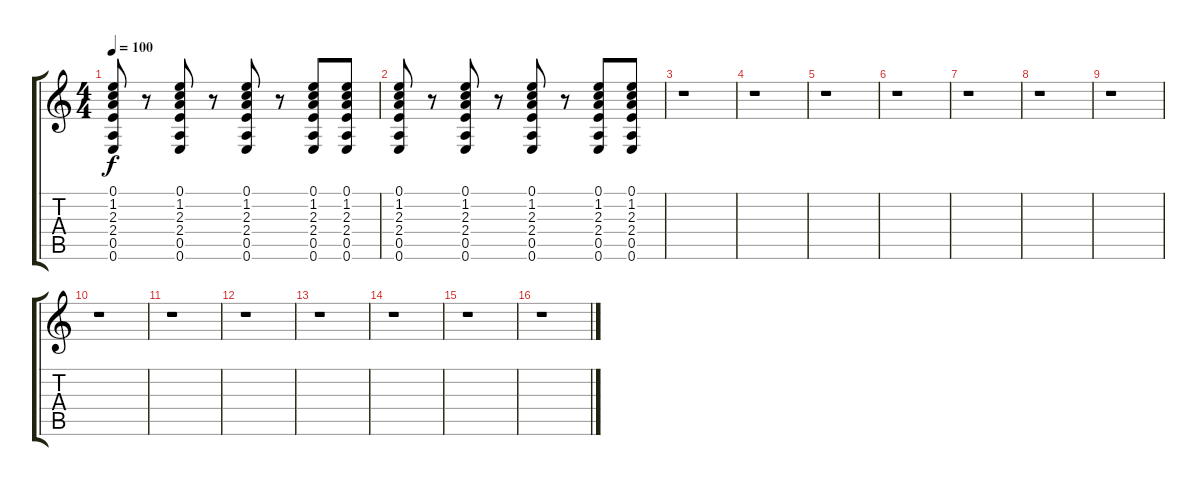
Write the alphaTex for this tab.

\track "" {instrument acousticguitarsteel}
\staff {score tabs}
\tuning (E4 B3 G3 D3 A2 E2) {hide}
\ts (4 4)
\tempo 100
\clef g2
\ks c
(0.1 1.2 2.3 2.4 0.5 0.6).8{dy f} r.8 (0.1 1.2 2.3 2.4 0.5 0.6).8 r.8 (0.1 1.2 2.3 2.4 0.5 0.6).8 r.8 (0.1 1.2 2.3 2.4 0.5 0.6).8 (0.1 1.2 2.3 2.4 0.5 0.6).8 |
(0.1 1.2 2.3 2.4 0.5 0.6).8 r.8 (0.1 1.2 2.3 2.4 0.5 0.6).8 r.8 (0.1 1.2 2.3 2.4 0.5 0.6).8 r.8 (0.1 1.2 2.3 2.4 0.5 0.6).8 (0.1 1.2 2.3 2.4 0.5 0.6).8 |
r.1 |
r.1 |
r.1 |
r.1 |
r.1 |
r.1 |
r.1 |
r.1 |
r.1 |
r.1 |
r.1 |
r.1 |
r.1 |
r.1
